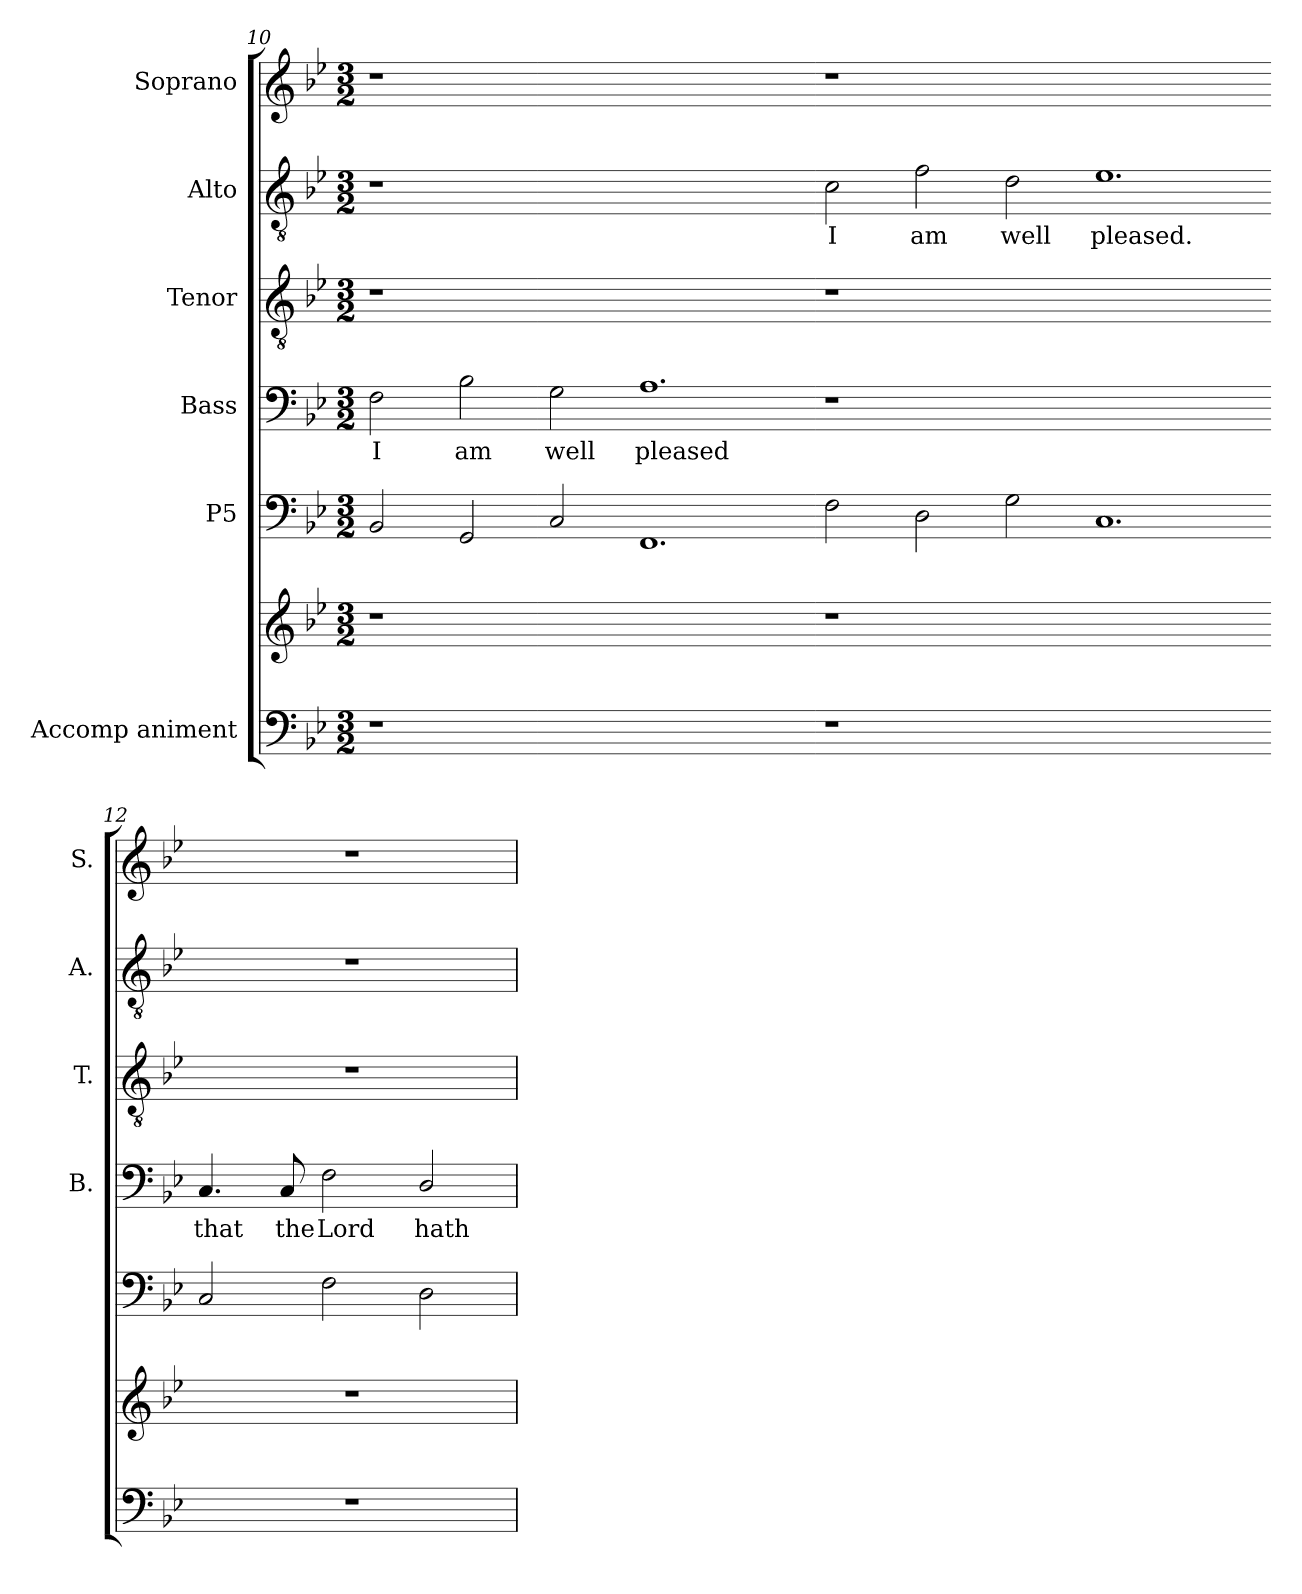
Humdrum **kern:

**kern	**kern	**kern	**kern	**text	**kern	**kern	**text	**kern
*part6	*part6	*part5	*part4	*part4	*part3	*part2	*part2	*part1
*staff7	*staff6	*staff5	*staff4	*staff4	*staff3	*staff2	*staff2	*staff1
*I"Accomp animent	*	*I"P5	*I"Bass	*	*I"Tenor	*I"Alto	*	*I"Soprano
*	*	*	*I'B.	*	*I'T.	*I'A.	*	*I'S.
!!LO:LB:g=z
*clefF4	*clefG2	*clefF4	*clefF4	*	*clefGv2	*clefGv2	*	*clefG2
*	*	*	*	*	*ITrd7c12	*ITrd7c12	*	*
*k[b-e-]	*k[b-e-]	*k[b-e-]	*k[b-e-]	*	*k[b-e-]	*k[b-e-]	*	*k[b-e-]
*B-:	*B-:	*B-:	*B-:	*	*B-:	*B-:	*	*B-:
*M3/2	*M3/2	*M3/2	*M3/2	*	*M3/2	*M3/2	*	*M3/2
=10	=10	=10	=10	=10	=10	=10	=10	=10
!LO:N:vis=1	!LO:N:vis=1	!	!	!	!	!	!	!
!	!	!	!	!LO:LY:b:color=#000000	!LO:N:vis=1	!LO:N:vis=1	!	!LO:N:vis=1
0.r	0.r	2BB-i/	2Fi\	I	1.r	1.r	.	1.r
!	!	!	!	!LO:LY:b:color=#000000	!	!	!	!
.	.	2GGi/	2B-i\	am	.	.	.	.
!	!	!	!	!LO:LY:b:color=#000000	!	!	!	!
.	.	2Ci/	2Gi\	well	.	.	.	.
!	!	!	!	!LO:LY:b:color=#000000	!	!	!	!
.	.	1.FFi	1.Ai	pleased	1.ryy	1.ryy	.	1.ryy
=11-	=11-	=11-	=11-	=11-	=11-	=11-	=11-	=11-
!LO:N:vis=1	!LO:N:vis=1	!	!LO:N:vis=1	!	!LO:N:vis=1	!	!	!
!	!	!	!	!	!	!	!LO:LY:b:color=#000000	!LO:N:vis=1
0.r	0.r	2Fi\	1.r	.	1.r	2Ci\	I	1.r
!	!	!	!	!	!	!	!LO:LY:b:color=#000000	!
.	.	2Di\	.	.	.	2Fi\	am	.
!	!	!	!	!	!	!	!LO:LY:b:color=#000000	!
.	.	2Gi\	.	.	.	2Di\	well	.
!	!	!	!	!	!	!	!LO:LY:b:color=#000000	!
.	.	1.Ci	1.ryy	.	1.ryy	1.E-i	pleased.	1.ryy
=12-	=12-	=12-	=12-	=12-	=12-	=12-	=12-	=12-
!LO:N:vis=1	!LO:N:vis=1	!	!	!	!	!	!	!
!	!	!	!	!LO:LY:b:color=#000000	!LO:N:vis=1	!LO:N:vis=1	!	!LO:N:vis=1
1.r	1.r	2Ci/	4.Ci/	that	1.r	1.r	.	1.r
!	!	!	!	!LO:LY:b:color=#000000	!	!	!	!
.	.	.	8Ci/	the	.	.	.	.
!	!	!	!	!LO:LY:b:color=#000000	!	!	!	!
.	.	2Fi\	2Fi\	Lord	.	.	.	.
!	!	!	!	!LO:LY:b:color=#000000	!	!	!	!
.	.	2Di\	2Di/	hath	.	.	.	.
=	=	=	=	=	=	=	=	=
*-	*-	*-	*-	*-	*-	*-	*-	*-
